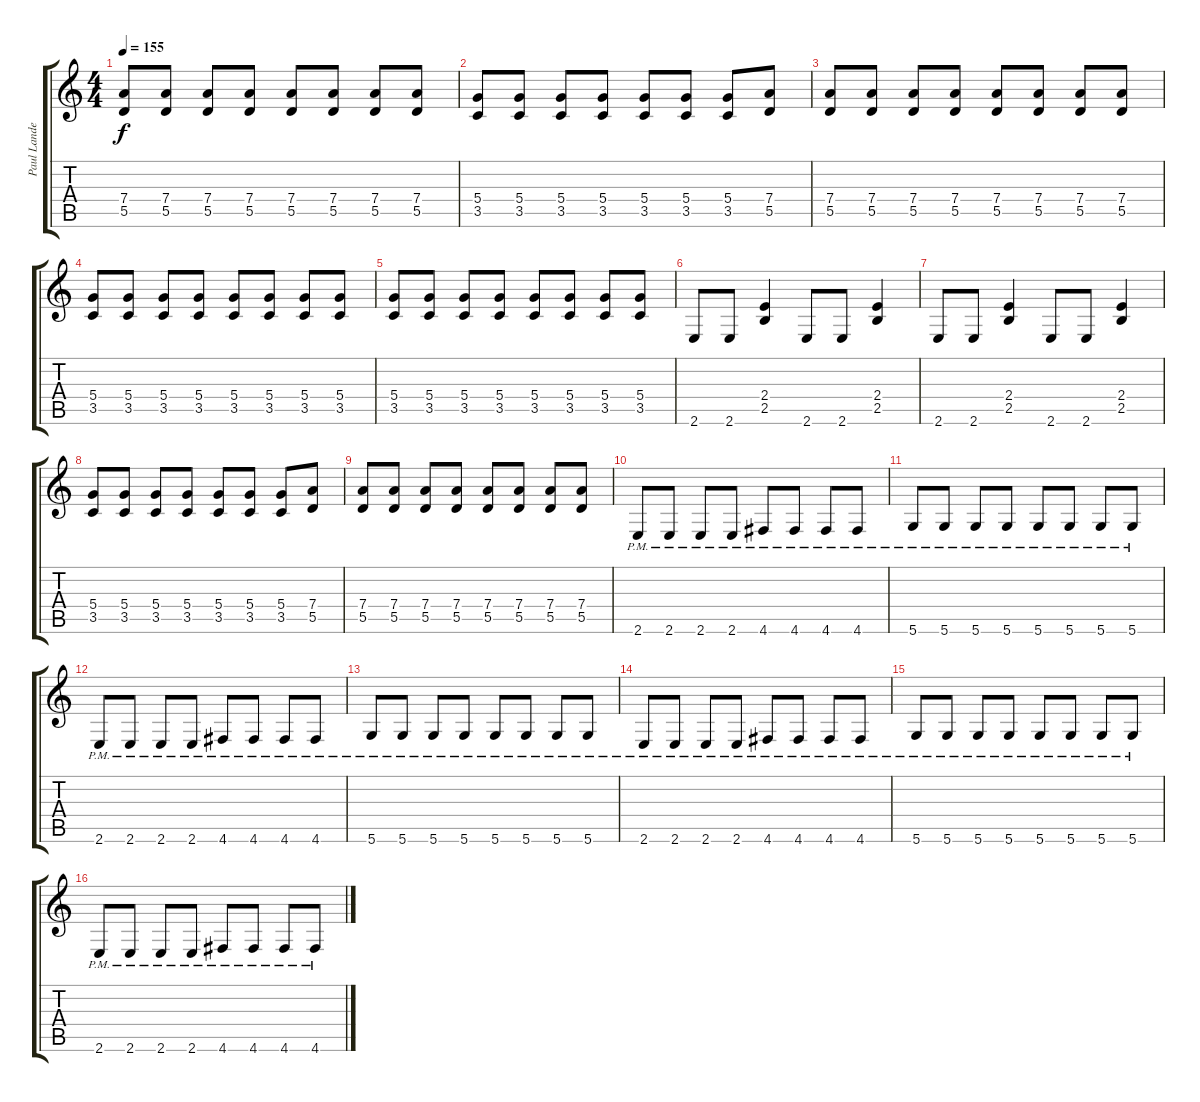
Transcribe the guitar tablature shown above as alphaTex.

\track ("Paul Landers" "Paul Lande") {instrument distortionguitar}
\staff {score tabs}
\tuning (E4 B3 G3 D3 A2 D2) {hide}
\ts (4 4)
\tempo 155
\clef g2
\ks c
(7.4 5.5).8{dy f} (7.4 5.5).8 (7.4 5.5).8 (7.4 5.5).8 (7.4 5.5).8 (7.4 5.5).8 (7.4 5.5).8 (7.4 5.5).8 |
(5.4 3.5).8 (5.4 3.5).8 (5.4 3.5).8 (5.4 3.5).8 (5.4 3.5).8 (5.4 3.5).8 (5.4 3.5).8 (7.4 5.5).8 |
(7.4 5.5).8 (7.4 5.5).8 (7.4 5.5).8 (7.4 5.5).8 (7.4 5.5).8 (7.4 5.5).8 (7.4 5.5).8 (7.4 5.5).8 |
(5.4 3.5).8 (5.4 3.5).8 (5.4 3.5).8 (5.4 3.5).8 (5.4 3.5).8 (5.4 3.5).8 (5.4 3.5).8 (5.4 3.5).8 |
(5.4 3.5).8 (5.4 3.5).8 (5.4 3.5).8 (5.4 3.5).8 (5.4 3.5).8 (5.4 3.5).8 (5.4 3.5).8 (5.4 3.5).8 |
2.6.8 2.6.8 (2.4 2.5).4 2.6.8 2.6.8 (2.4 2.5).4 |
2.6.8 2.6.8 (2.4 2.5).4 2.6.8 2.6.8 (2.4 2.5).4 |
(5.4 3.5).8 (5.4 3.5).8 (5.4 3.5).8 (5.4 3.5).8 (5.4 3.5).8 (5.4 3.5).8 (5.4 3.5).8 (7.4 5.5).8 |
(7.4 5.5).8 (7.4 5.5).8 (7.4 5.5).8 (7.4 5.5).8 (7.4 5.5).8 (7.4 5.5).8 (7.4 5.5).8 (7.4 5.5).8 |
2.6{pm}.8 2.6{pm}.8 2.6{pm}.8 2.6{pm}.8 4.6{pm}.8 4.6{pm}.8 4.6{pm}.8 4.6{pm}.8 |
5.6{pm}.8 5.6{pm}.8 5.6{pm}.8 5.6{pm}.8 5.6{pm}.8 5.6{pm}.8 5.6{pm}.8 5.6{pm}.8 |
2.6{pm}.8 2.6{pm}.8 2.6{pm}.8 2.6{pm}.8 4.6{pm}.8 4.6{pm}.8 4.6{pm}.8 4.6{pm}.8 |
5.6{pm}.8 5.6{pm}.8 5.6{pm}.8 5.6{pm}.8 5.6{pm}.8 5.6{pm}.8 5.6{pm}.8 5.6{pm}.8 |
2.6{pm}.8 2.6{pm}.8 2.6{pm}.8 2.6{pm}.8 4.6{pm}.8 4.6{pm}.8 4.6{pm}.8 4.6{pm}.8 |
5.6{pm}.8 5.6{pm}.8 5.6{pm}.8 5.6{pm}.8 5.6{pm}.8 5.6{pm}.8 5.6{pm}.8 5.6{pm}.8 |
2.6{pm}.8 2.6{pm}.8 2.6{pm}.8 2.6{pm}.8 4.6{pm}.8 4.6{pm}.8 4.6{pm}.8 4.6{pm}.8
